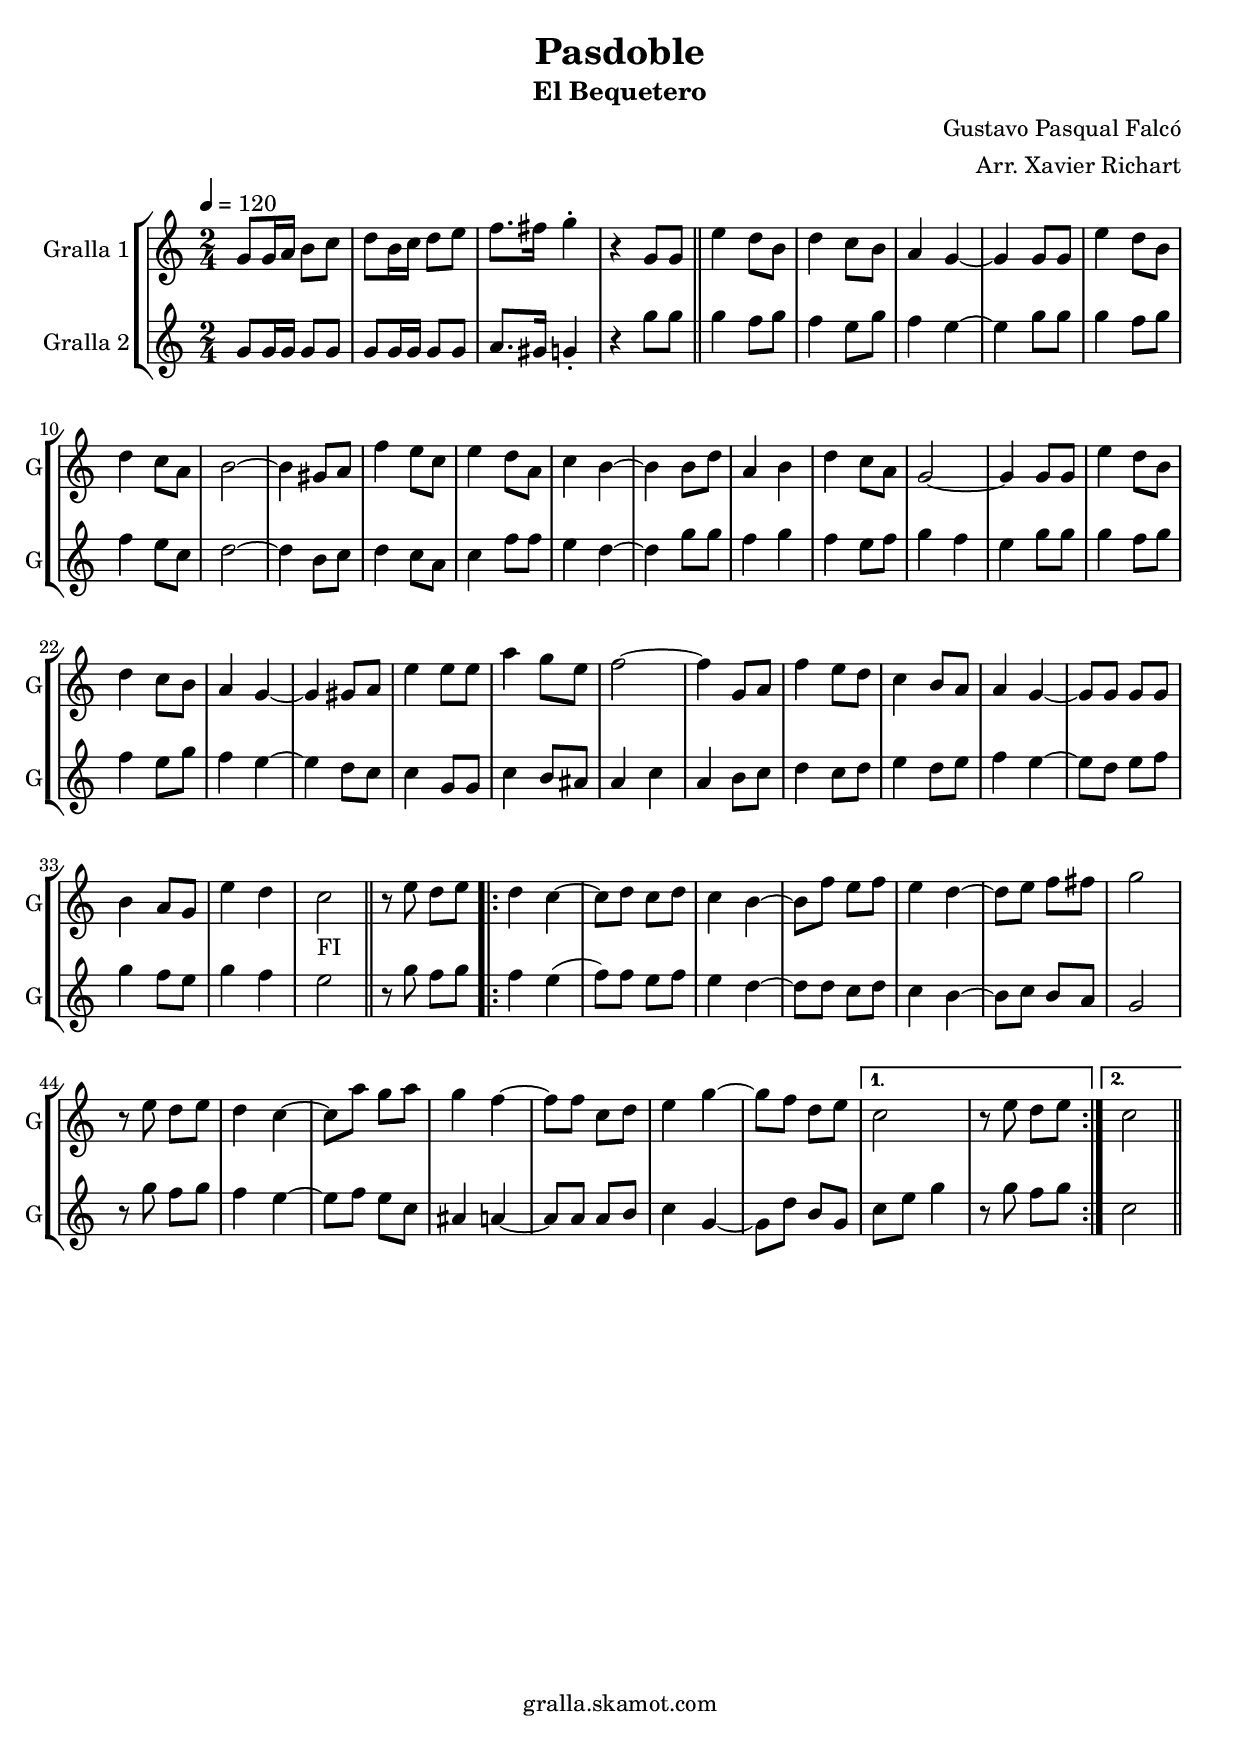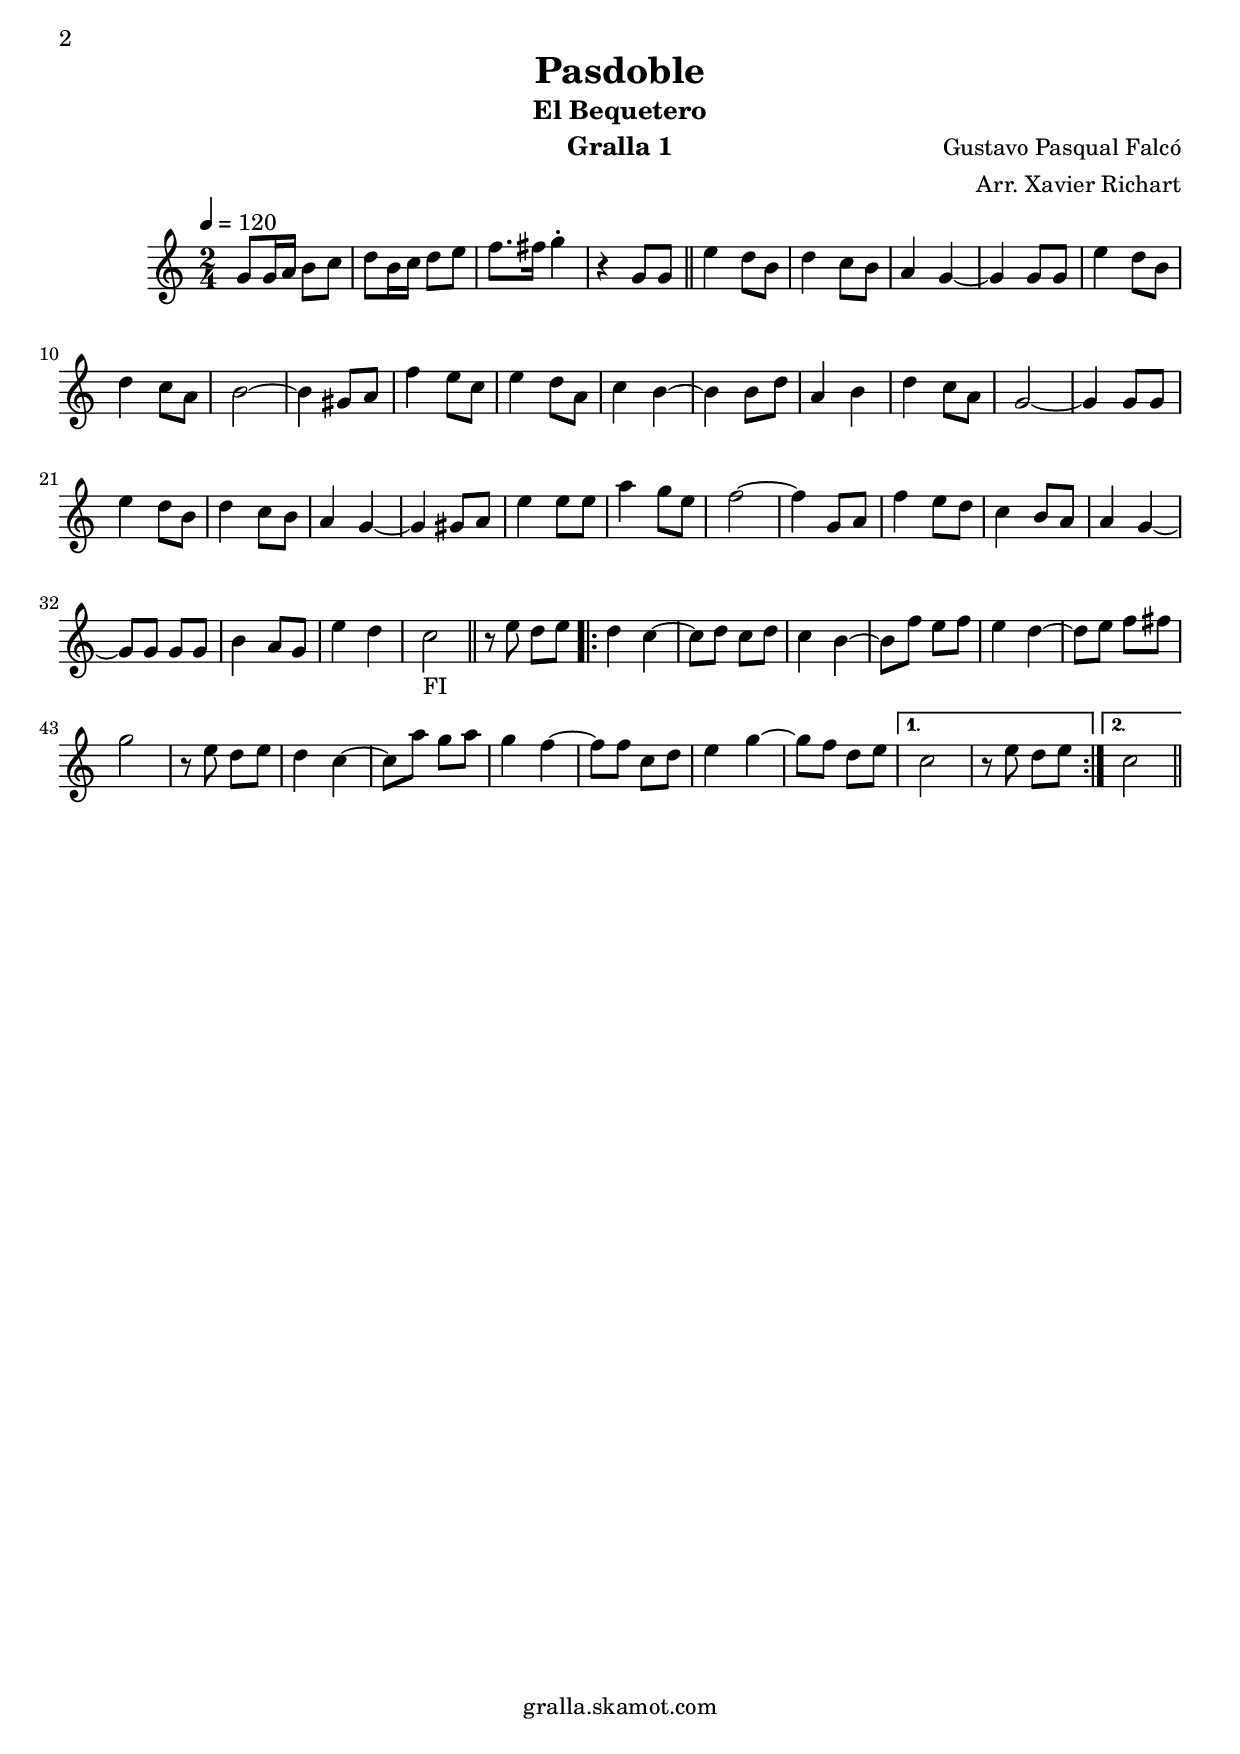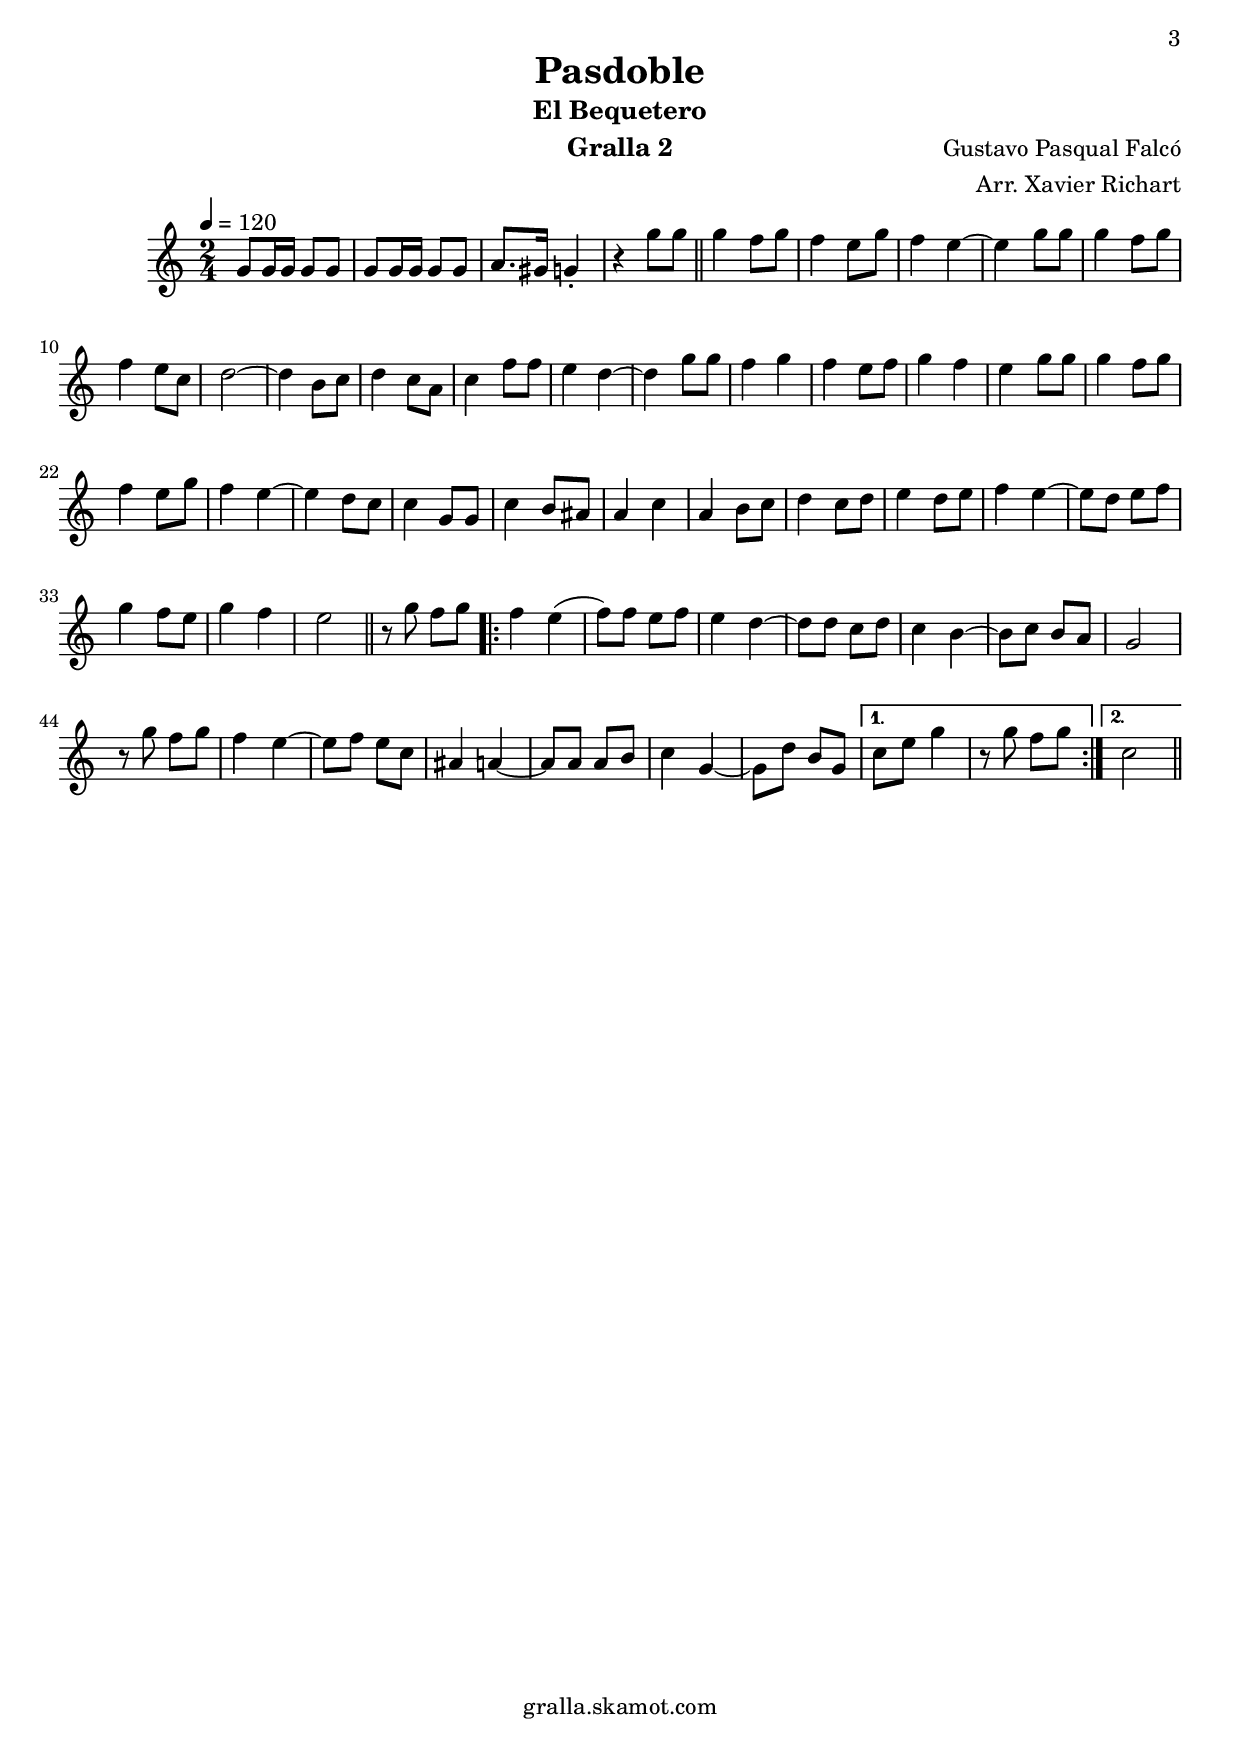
\version "2.16.2"

\header {
  dedication=""
  title="Pasdoble"
  subtitle="El Bequetero"
  subsubtitle=""
  poet=""
  meter=""
  piece=""
  composer="Gustavo Pasqual Falcó"
  arranger="Arr. Xavier Richart"
  opus=""
  instrument=""
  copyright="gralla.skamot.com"
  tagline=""
}

liniaroAa =
\relative g'
{
  \tempo 4=120
  \clef treble
  \key c \major
  \time 2/4
  g8 g16 a b8 c  |
  d8 b16 c d8 e  |
  f8. fis16 g4-.  |
  r4 g,8 g  \bar "||"
  %05
  e'4 d8 b  |
  d4 c8 b  |
  a4 g ~  |
  g4 g8 g  |
  e'4 d8 b  |
  %10
  d4 c8 a  |
  b2 ~  |
  b4 gis8 a  |
  f'4 e8 c  |
  e4 d8 a  |
  %15
  c4 b ~  |
  b4 b8 d  |
  a4 b  |
  d4 c8 a  |
  g2 ~  |
  %20
  g4 g8 g  |
  e'4 d8 b  |
  d4 c8 b  |
  a4 g ~  |
  g4 gis8 a  |
  %25
  e'4 e8 e  |
  a4 g8 e  |
  f2 ~  |
  f4 g,8 a  |
  f'4 e8 d  |
  %30
  c4 b8 a  |
  a4 g ~  |
  g8 g g g  |
  b4 a8 g  |
  e'4 d  |
  %35
  c2 _"FI"  \bar "||"
  r8 e d e  |
  \repeat volta 2 { d4 c ~  |
  c8 d c d  |
  c4 b ~  |
  %40
  b8 f' e f  |
  e4 d ~  |
  d8 e f fis  |
  g2  |
  r8 e d e  |
  %45
  d4 c ~  |
  c8 a' g a  |
  g4 f ~  |
  f8 f c d  |
  e4 g ~  |
  %50
  g8 f d e }
  \alternative { { c2  |
  r8 e d e }
  { c2 } } \bar "||"
}

liniaroAb =
\relative g'
{
  \tempo 4=120
  \clef treble
  \key c \major
  \time 2/4
  g8 g16 g g8 g  |
  g8 g16 g g8 g  |
  a8. gis16 g4-.  |
  r4 g'8 g  \bar "||"
  %05
  g4 f8 g  |
  f4 e8 g  |
  f4 e ~  |
  e4 g8 g  |
  g4 f8 g  |
  %10
  f4 e8 c  |
  d2 ~  |
  d4 b8 c  |
  d4 c8 a  |
  c4 f8 f  |
  %15
  e4 d ~  |
  d4 g8 g  |
  f4 g  |
  f4 e8 f  |
  g4 f  |
  %20
  e4 g8 g  |
  g4 f8 g  |
  f4 e8 g  |
  f4 e ~  |
  e4 d8 c  |
  %25
  c4 g8 g  |
  c4 b8 ais  |
  a4 c  |
  a4 b8 c  |
  d4 c8 d  |
  %30
  e4 d8 e  |
  f4 e ~  |
  e8 d e f  |
  g4 f8 e  |
  g4 f  |
  %35
  e2  \bar "||"
  r8 g f g  |
  \repeat volta 2 { f4 e (  |
  f8 ) f e f  |
  e4 d ~  |
  %40
  d8 d c d  |
  c4 b ~  |
  b8 c b a  |
  g2  |
  r8 g' f g  |
  %45
  f4 e ~  |
  e8 f e c  |
  ais4 a ~  |
  a8 a a b  |
  c4 g ~  |
  %50
  g8 d' b g }
  \alternative { { c8 e g4  |
  r8 g f g }
  { c,2 } } \bar "||"
}

\bookpart {
  \score {
    \new StaffGroup {
      \override Score.RehearsalMark #'self-alignment-X = #LEFT
      <<
        \new Staff \with {instrumentName = #"Gralla 1" shortInstrumentName = #"G"} \liniaroAa
        \new Staff \with {instrumentName = #"Gralla 2" shortInstrumentName = #"G"} \liniaroAb
      >>
    }
    \layout {}
  }
  \score { \unfoldRepeats
    \new StaffGroup {
      \override Score.RehearsalMark #'self-alignment-X = #LEFT
      <<
        \new Staff \with {instrumentName = #"Gralla 1" shortInstrumentName = #"G"} \liniaroAa
        \new Staff \with {instrumentName = #"Gralla 2" shortInstrumentName = #"G"} \liniaroAb
      >>
    }
    \midi {
      \set Staff.midiInstrument = "oboe"
      \set DrumStaff.midiInstrument = "drums"
    }
  }
}

\bookpart {
  \header {instrument="Gralla 1"}
  \score {
    \new StaffGroup {
      \override Score.RehearsalMark #'self-alignment-X = #LEFT
      <<
        \new Staff \liniaroAa
      >>
    }
    \layout {}
  }
  \score { \unfoldRepeats
    \new StaffGroup {
      \override Score.RehearsalMark #'self-alignment-X = #LEFT
      <<
        \new Staff \liniaroAa
      >>
    }
    \midi {
      \set Staff.midiInstrument = "oboe"
      \set DrumStaff.midiInstrument = "drums"
    }
  }
}

\bookpart {
  \header {instrument="Gralla 2"}
  \score {
    \new StaffGroup {
      \override Score.RehearsalMark #'self-alignment-X = #LEFT
      <<
        \new Staff \liniaroAb
      >>
    }
    \layout {}
  }
  \score { \unfoldRepeats
    \new StaffGroup {
      \override Score.RehearsalMark #'self-alignment-X = #LEFT
      <<
        \new Staff \liniaroAb
      >>
    }
    \midi {
      \set Staff.midiInstrument = "oboe"
      \set DrumStaff.midiInstrument = "drums"
    }
  }
}

